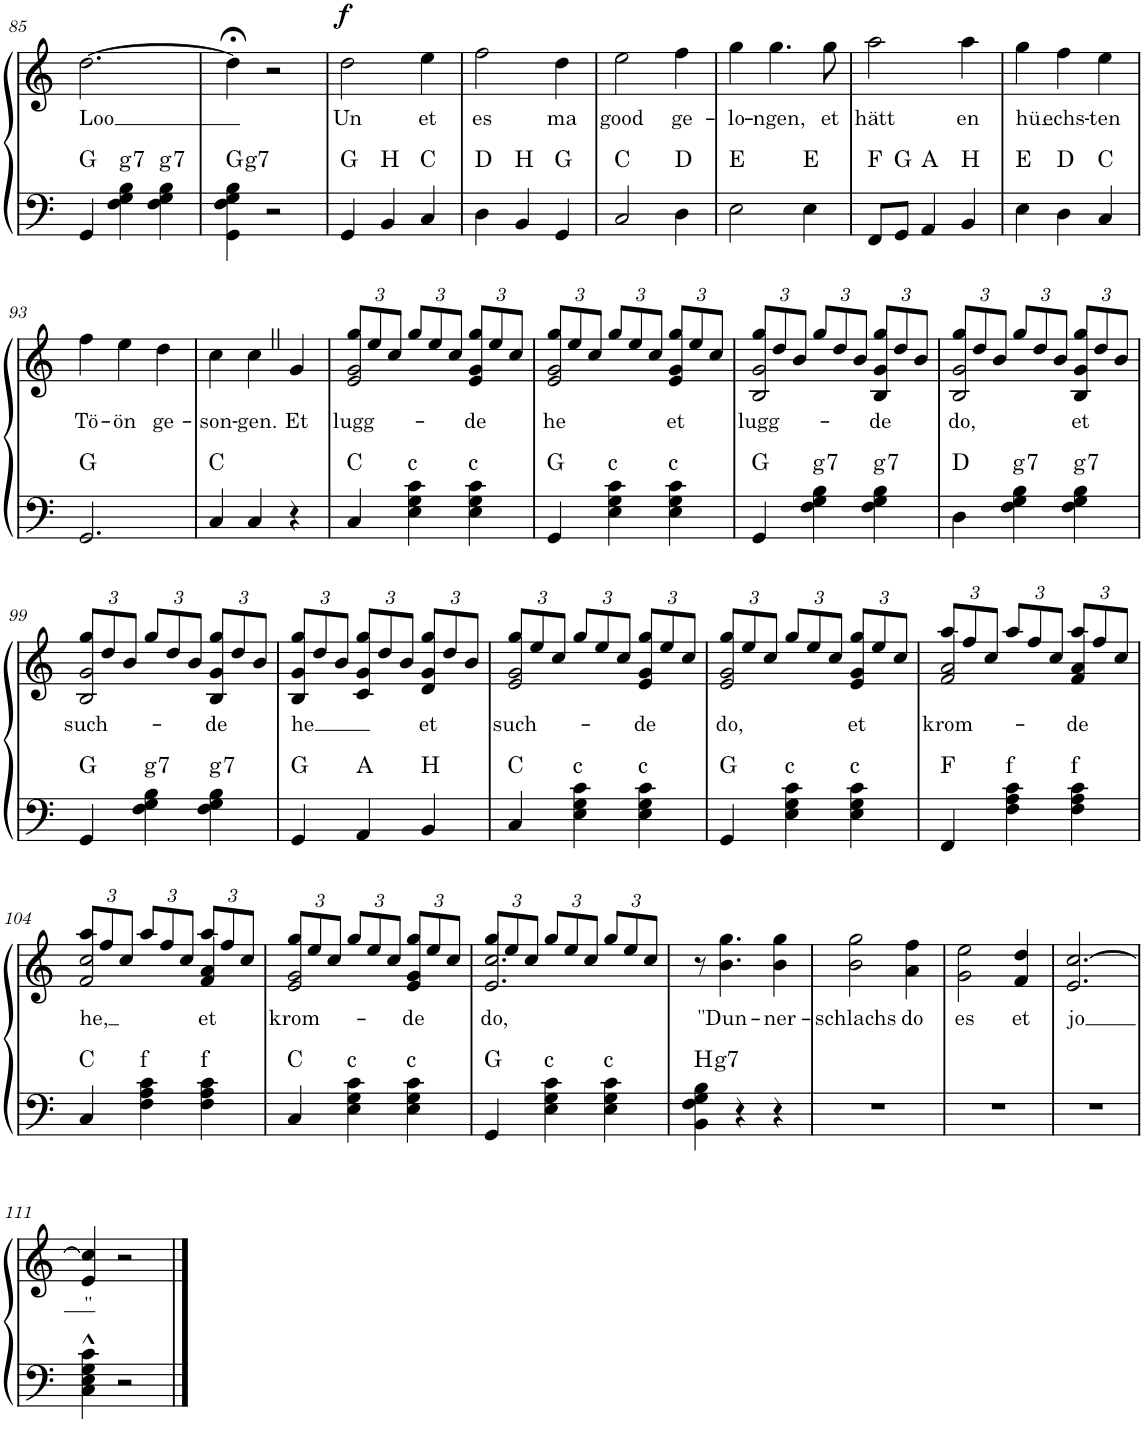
**kern	**kern	**text	**dynam	**harte
*part1	*part1	*part1	*part1	*part1
*staff2	*staff1	*staff1	*staff1/2	*
*I"Piano	*	*	*	*
*I'Pno.	*	*	*	*
!!LO:PB:g=z
*clefF4	*clefG2	*	*	*
*k[]	*k[]	*	*	*
*M3/4	*M3/4	*	*	*
=85	=85	=85	=85	=85
!	!	!LO:LY:b	!	!
*	*^	*	*	*
*	*	*^	*	*	*
4GG/	[2.dd\	4ryy	2ryy	Loo	.	G:maj
!	!	!	!	!	!	!LO:H:kt=7
4F\ 4G\ 4B\	.	2ryy	.	.	.	G:7
!	!	!	!	!	!	!LO:H:kt=7
4F\ 4G\ 4B\	.	.	4ryy	.	.	G:7
=86	=86	=86	=86	=86	=86	=86
!	!	!	!	!	!	!LO:H:kt=g
*	*v	*v	*v	*	*	*
4GG\ 4F\ 4G\ 4B\	4dd;<\]	.	.	.
2r	2r	.	.	.
=87	=87	=87	=87	=87
!	!	!LO:LY:b	!LO:DY:a	!
*	*^	*	*	*
4GG/	2dd\	4ryy	Un	f	G:maj
4BB/	.	2ryy	.	.	B:maj
!	!	!	!LO:LY:b	!	!
4C/	4ee\	.	et	.	C:maj
=88	=88	=88	=88	=88	=88
!	!	!	!LO:LY:b	!	!
4D\	2ff\	4ryy	es	.	D:maj
4BB/	.	2ryy	.	.	B:maj
!	!	!	!LO:LY:b	!	!
4GG/	4dd\	.	ma	.	G:maj
=89	=89	=89	=89	=89	=89
!	!	!	!LO:LY:b	!	!
*	*v	*v	*	*	*
2C/	2ee\	good	.	C:maj
!	!	!LO:LY:b	!	!
4D\	4ff\	ge-	.	D:maj
=90	=90	=90	=90	=90
!	!	!LO:LY:b	!	!
*	*^	*	*	*
2E\	4gg\	2ryy	-lo-	.	E:maj
!	!	!	!LO:LY:b	!	!
.	4.gg\	.	-ngen,	.	.
4E\	.	4ryy	.	.	E:maj
!	!	!	!LO:LY:b	!	!
.	8gg\	.	et	.	.
=91	=91	=91	=91	=91	=91
!	!	!	!LO:LY:b	!	!
*	*	*^	*	*	*
8FF/L	2aa\	8ryy	4ryy	hätt	.	F:maj
8GG/J	.	2ryy	.	.	.	G:maj
4AA/	.	.	2ryy	.	.	A:maj
!	!	!	!	!LO:LY:b	!	!
4BB/	4aa\	.	.	en	.	B:maj
.	.	8ryy	.	.	.	.
=92	=92	=92	=92	=92	=92	=92
!	!	!	!	!LO:LY:b	!	!
*	*v	*v	*v	*	*	*
4E\	4gg\	hü	.	E:maj
!	!	!LO:LY:b	!	!
4D\	4ff\	echs-	.	D:maj
!	!	!LO:LY:b	!	!
4C/	4ee\	-ten	.	C:maj
!!LO:LB:g=z
=93	=93	=93	=93	=93
!	!	!LO:LY:b	!	!
2.GG/	4ff\	-Tö-	.	G:maj
!	!	!LO:LY:b	!	!
.	4ee\	-ön	.	.
!	!	!LO:LY:b	!	!
.	4dd\	ge-	.	.
=94	=94	=94	=94	=94
!	!	!LO:LY:b	!	!
4C/	4cc\	-son-	.	C:maj
!	!	!LO:LY:b	!	!
4C/	4ccZ\	-gen.	.	.
!	!	!LO:LY:b	!	!
4r	4g/	Et	.	.
=95	=95	=95	=95	=95
!	!	!LO:LY:b	!	!
*	*^	*	*	*
*	*	*Xbrackettup	*	*	*
4C/	2e/ 2g/	12gg/L	lugg-	.	C:maj
.	.	12ee/	.	.	.
.	.	12cc/J	.	.	.
4E\ 4G\ 4c\	.	12gg/L	.	.	C:maj
.	.	12ee/	.	.	.
.	.	12cc/J	.	.	.
!	!	!	!LO:LY:b	!	!
4E\ 4G\ 4c\	4e/ 4g/	12gg/L	-de	.	C:maj
.	.	12ee/	.	.	.
.	.	12cc/J	.	.	.
=96	=96	=96	=96	=96	=96
!	!	!	!LO:LY:b	!	!
4GG/	2e/ 2g/	12gg/L	he	.	G:maj
.	.	12ee/	.	.	.
.	.	12cc/J	.	.	.
4E\ 4G\ 4c\	.	12gg/L	.	.	C:maj
.	.	12ee/	.	.	.
.	.	12cc/J	.	.	.
!	!	!	!LO:LY:b	!	!
4E\ 4G\ 4c\	4e/ 4g/	12gg/L	et	.	C:maj
.	.	12ee/	.	.	.
.	.	12cc/J	.	.	.
=97	=97	=97	=97	=97	=97
!	!	!	!LO:LY:b	!	!
4GG/	2B/ 2g/	12gg/L	lugg-	.	G:maj
.	.	12dd/	.	.	.
.	.	12b/J	.	.	.
!	!	!	!	!	!LO:H:kt=7
4F\ 4G\ 4B\	.	12gg/L	.	.	G:7
.	.	12dd/	.	.	.
.	.	12b/J	.	.	.
!	!	!	!LO:LY:b	!	!LO:H:kt=7
4F\ 4G\ 4B\	4B/ 4g/	12gg/L	-de	.	G:7
.	.	12dd/	.	.	.
.	.	12b/J	.	.	.
=98	=98	=98	=98	=98	=98
!	!	!	!LO:LY:b	!	!
4D\	2B/ 2g/	12gg/L	do,	.	D:maj
.	.	12dd/	.	.	.
.	.	12b/J	.	.	.
!	!	!	!	!	!LO:H:kt=7
4F\ 4G\ 4B\	.	12gg/L	.	.	G:7
.	.	12dd/	.	.	.
.	.	12b/J	.	.	.
!	!	!	!LO:LY:b	!	!LO:H:kt=7
4F\ 4G\ 4B\	4B/ 4g/	12gg/L	et	.	G:7
.	.	12dd/	.	.	.
.	.	12b/J	.	.	.
!!LO:LB:g=z	!!
=99	=99	=99	=99	=99	=99
!	!	!	!LO:LY:b	!	!
4GG/	2B/ 2g/	12gg/L	such-	.	G:maj
.	.	12dd/	.	.	.
.	.	12b/J	.	.	.
!	!	!	!	!	!LO:H:kt=7
4F\ 4G\ 4B\	.	12gg/L	.	.	G:7
.	.	12dd/	.	.	.
.	.	12b/J	.	.	.
!	!	!	!LO:LY:b	!	!LO:H:kt=7
4F\ 4G\ 4B\	4B/ 4g/	12gg/L	-de	.	G:7
.	.	12dd/	.	.	.
.	.	12b/J	.	.	.
=100	=100	=100	=100	=100	=100
!	!	!	!LO:LY:b	!	!
4GG/	4B/ 4g/	12gg/L	-he	.	G:maj
.	.	12dd/	.	.	.
.	.	12b/J	.	.	.
4AA/	4c/ 4g/	12gg/L	.	.	A:maj
.	.	12dd/	.	.	.
.	.	12b/J	.	.	.
!	!	!	!LO:LY:b	!	!
4BB/	4d/ 4g/	12gg/L	et	.	B:maj
.	.	12dd/	.	.	.
.	.	12b/J	.	.	.
=101	=101	=101	=101	=101	=101
!	!	!	!LO:LY:b	!	!
4C/	2e/ 2g/	12gg/L	such-	.	C:maj
.	.	12ee/	.	.	.
.	.	12cc/J	.	.	.
4E\ 4G\ 4c\	.	12gg/L	.	.	C:maj
.	.	12ee/	.	.	.
.	.	12cc/J	.	.	.
!	!	!	!LO:LY:b	!	!
4E\ 4G\ 4c\	4e/ 4g/	12gg/L	-de	.	C:maj
.	.	12ee/	.	.	.
.	.	12cc/J	.	.	.
=102	=102	=102	=102	=102	=102
!	!	!	!LO:LY:b	!	!
4GG/	2e/ 2g/	12gg/L	do,	.	G:maj
.	.	12ee/	.	.	.
.	.	12cc/J	.	.	.
4E\ 4G\ 4c\	.	12gg/L	.	.	C:maj
.	.	12ee/	.	.	.
.	.	12cc/J	.	.	.
!	!	!	!LO:LY:b	!	!
4E\ 4G\ 4c\	4e/ 4g/	12gg/L	et	.	C:maj
.	.	12ee/	.	.	.
.	.	12cc/J	.	.	.
=103	=103	=103	=103	=103	=103
!	!	!	!LO:LY:b	!	!
4FF/	2f/ 2a/	12aa/L	krom-	.	F:maj
.	.	12ff/	.	.	.
.	.	12cc/J	.	.	.
4F\ 4A\ 4c\	.	12aa/L	.	.	F:maj
.	.	12ff/	.	.	.
.	.	12cc/J	.	.	.
!	!	!	!LO:LY:b	!	!
4F\ 4A\ 4c\	4f/ 4a/	12aa/L	-de	.	F:maj
.	.	12ff/	.	.	.
.	.	12cc/J	.	.	.
!!LO:LB:g=z	!!
=104	=104	=104	=104	=104	=104
!	!	!	!LO:LY:b	!	!
4C/	2f/ 2cc/	12aa/L	he,	.	C:maj
.	.	12ff/	.	.	.
.	.	12cc/J	.	.	.
4F\ 4A\ 4c\	.	12aa/L	.	.	F:maj
.	.	12ff/	.	.	.
.	.	12cc/J	.	.	.
!	!	!	!LO:LY:b	!	!
4F\ 4A\ 4c\	4f/ 4a/	12aa/L	et	.	F:maj
.	.	12ff/	.	.	.
.	.	12cc/J	.	.	.
=105	=105	=105	=105	=105	=105
!	!	!	!LO:LY:b	!	!
4C/	2e/ 2g/	12gg/L	krom-	.	C:maj
.	.	12ee/	.	.	.
.	.	12cc/J	.	.	.
4E\ 4G\ 4c\	.	12gg/L	.	.	C:maj
.	.	12ee/	.	.	.
.	.	12cc/J	.	.	.
!	!	!	!LO:LY:b	!	!
4E\ 4G\ 4c\	4e/ 4g/	12gg/L	-de	.	C:maj
.	.	12ee/	.	.	.
.	.	12cc/J	.	.	.
=106	=106	=106	=106	=106	=106
!	!	!	!LO:LY:b	!	!
4GG/	2.e/ 2.cc/	12gg/L	do,	.	G:maj
.	.	12ee/	.	.	.
.	.	12cc/J	.	.	.
4E\ 4G\ 4c\	.	12gg/L	.	.	C:maj
.	.	12ee/	.	.	.
.	.	12cc/J	.	.	.
4E\ 4G\ 4c\	.	12gg/L	.	.	C:maj
.	.	12ee/	.	.	.
.	.	12cc/J	.	.	.
=107	=107	=107	=107	=107	=107
!	!	!	!	!	!LO:H:kt=g
*	*v	*v	*	*	*
4BB\ 4F\ 4G\ 4B\	8r	.	.	.
!	!	!LO:LY:b	!	!
.	4.b\ 4.gg\	"Dun-	.	.
4r	.	.	.	.
!	!	!LO:LY:b	!	!
4r	4b\ 4gg\	-ner-	.	.
=108	=108	=108	=108	=108
!	!	!LO:LY:b	!	!
2.r	2b\ 2gg\	-schlachs	.	.
!	!	!LO:LY:b	!	!
.	4a\ 4ff\	do	.	.
=109	=109	=109	=109	=109
!	!	!LO:LY:b	!	!
2.r	2g\ 2ee\	es	.	.
!	!	!LO:LY:b	!	!
.	4f/ 4dd/	et	.	.
=110	=110	=110	=110	=110
!	!	!LO:LY:b	!	!
2.r	2.e/ [2.cc/	jo	.	.
!!LO:LB:g=z
=111	=111	=111	=111	=111
!	!	!LO:LY:b	!	!
4C\^^ 4E\^^ 4G\^^ 4c\^^	4e/ 4cc/]	"	.	.
2r	2r	.	.	.
==	==	==	==	==
*-	*-	*-	*-	*-
